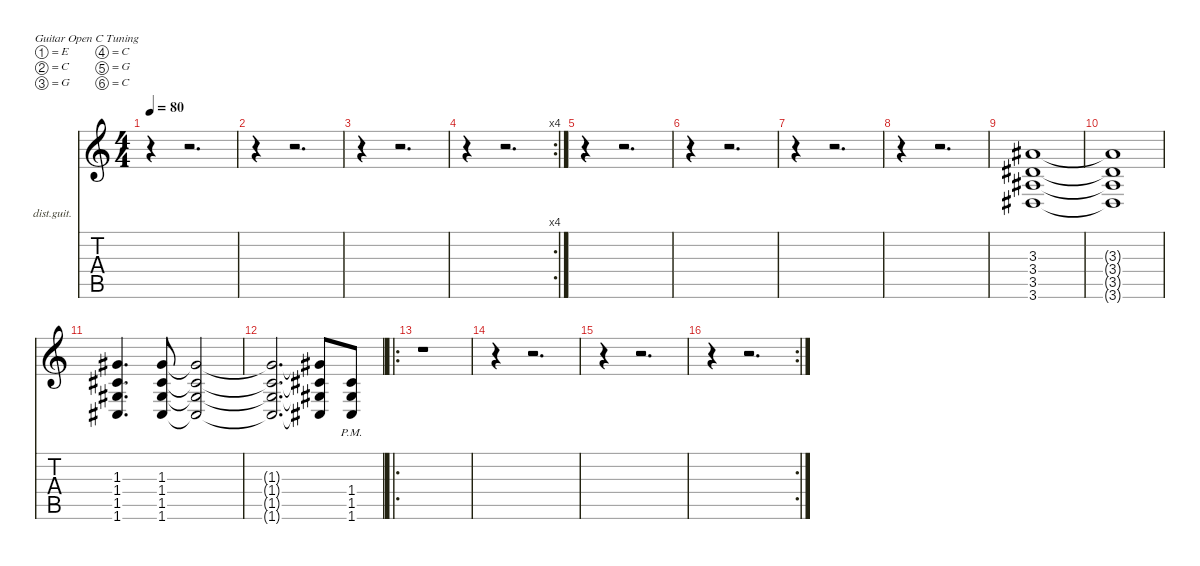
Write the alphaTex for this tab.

\defaultSystemsLayout 4
\hideDynamics
\bracketExtendMode nobrackets
\firstSystemTrackNameOrientation horizontal
\otherSystemsTrackNameOrientation horizontal
\track ("Guitar 2" "dist.guit.") {instrument distortionguitar}
\staff {score tabs}
\tuning (E4 C4 G3 C3 G2 C2)
\ts (4 4)
\beaming (8 2 2 2 2)
\tempo 80
\clef g2
\ks c
r.4{dy f instrument distortionguitar beam Down} r.2{d beam Down} |
r.4{beam Down} r.2{d beam Down} |
r.4{beam Down} r.2{d beam Down} |
\rc 4
r.4{beam Down} r.2{d beam Down} |
r.4{beam Down} r.2{d beam Down} |
r.4{beam Down} r.2{d beam Down} |
r.4{beam Down} r.2{d beam Down} |
r.4{beam Down} r.2{d beam Down} |
(3.3{acc #} 3.4{acc #} 3.5{acc #} 3.6{acc #}).1{beam Up} |
(3.3{t acc #} 3.4{t acc #} 3.5{t acc #} 3.6{t acc #}).1{beam Up} |
(1.3{acc #} 1.4{acc #} 1.5{acc #} 1.6{acc #}).4{d beam Up} (1.3{acc #} 1.4{acc #} 1.5{acc #} 1.6{acc #}).8{beam Up} (1.3{t acc #} 1.4{t acc #} 1.5{t acc #} 1.6{t acc #}).2{beam Up} |
(1.3{t acc #} 1.4{t acc #} 1.5{t acc #} 1.6{t acc #}).2{d beam Up} (1.3{t acc #} 1.4{t acc #} 1.5{t acc #} 1.6{t acc #}).8{beam Up} (1.4{pm acc #} 1.5{pm acc #} 1.6{pm acc #}).8{beam Up} |
\ro
r.1{beam Down} |
r.4{beam Down} r.2{d beam Down} |
r.4{beam Down} r.2{d beam Down} |
\rc 2
r.4{beam Down} r.2{d beam Down}
